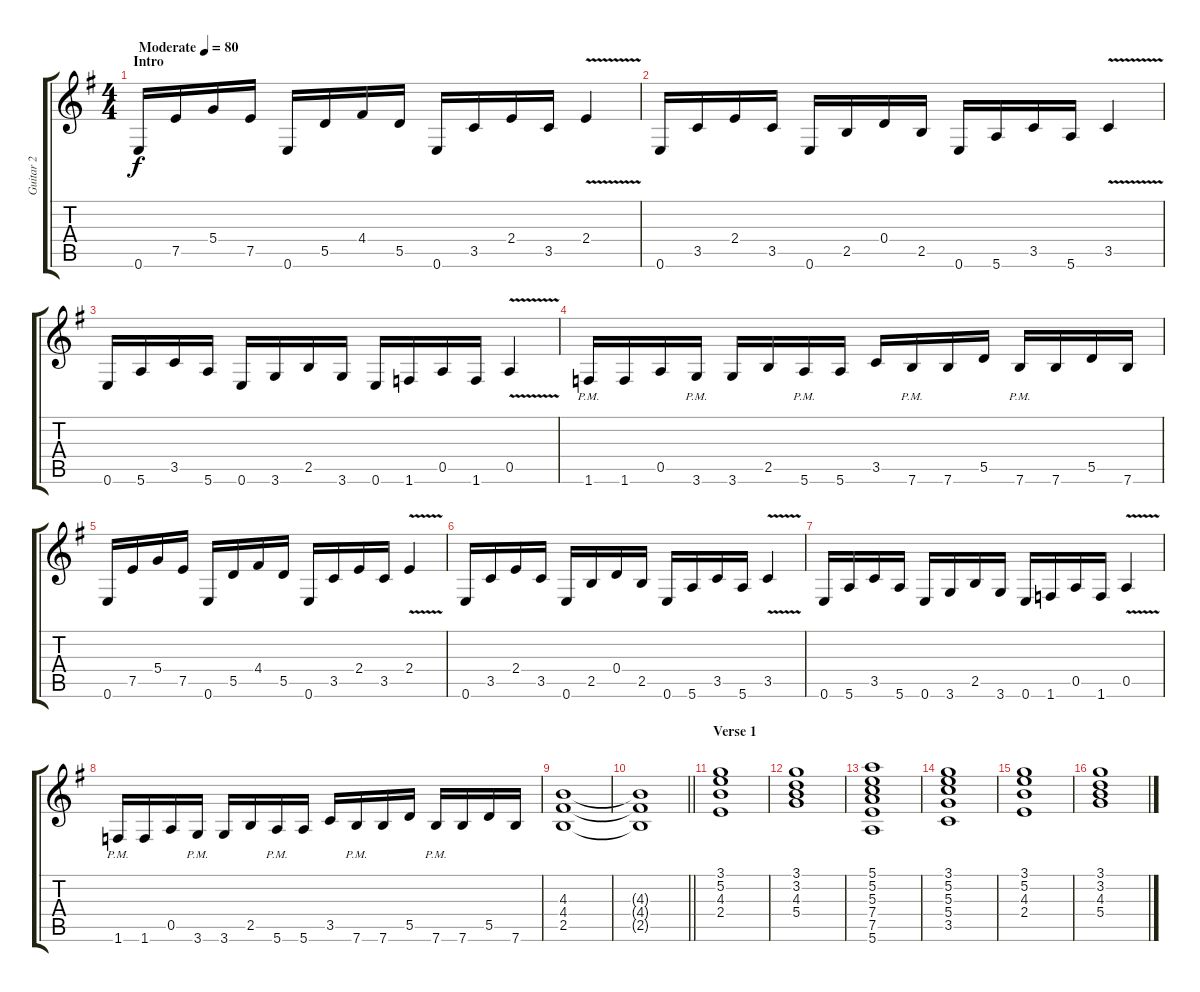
\track ("Guitar 2" "Guitar 2") {instrument distortionguitar}
\staff {score tabs}
\tuning (E4 B3 G3 D3 A2 E2) {hide}
\ts (4 4)
\section ("" "Intro")
\tempo (80 "Moderate")
\clef g2
\ks g
0.6.16{dy f instrument distortionguitar} 7.5.16 5.4.16 7.5.16 0.6.16 5.5.16 4.4.16 5.5.16 0.6.16 3.5.16 2.4.16 3.5.16 2.4{v}.4 |
0.6.16 3.5.16 2.4.16 3.5.16 0.6.16 2.5.16 0.4.16 2.5.16 0.6.16 5.6.16 3.5.16 5.6.16 3.5{v}.4 |
0.6.16 5.6.16 3.5.16 5.6.16 0.6.16 3.6.16 2.5.16 3.6.16 0.6.16 1.6.16 0.5.16 1.6.16 0.5{v}.4 |
1.6{pm}.16 1.6.16 0.5.16 3.6{pm}.16 3.6.16 2.5.16 5.6{pm}.16 5.6.16 3.5.16 7.6{pm}.16 7.6.16 5.5.16 7.6{pm}.16 7.6.16 5.5.16 7.6.16 |
0.6.16 7.5.16 5.4.16 7.5.16 0.6.16 5.5.16 4.4.16 5.5.16 0.6.16 3.5.16 2.4.16 3.5.16 2.4{v}.4 |
0.6.16 3.5.16 2.4.16 3.5.16 0.6.16 2.5.16 0.4.16 2.5.16 0.6.16 5.6.16 3.5.16 5.6.16 3.5{v}.4 |
0.6.16 5.6.16 3.5.16 5.6.16 0.6.16 3.6.16 2.5.16 3.6.16 0.6.16 1.6.16 0.5.16 1.6.16 0.5{v}.4 |
1.6{pm}.16 1.6.16 0.5.16 3.6{pm}.16 3.6.16 2.5.16 5.6{pm}.16 5.6.16 3.5.16 7.6{pm}.16 7.6.16 5.5.16 7.6{pm}.16 7.6.16 5.5.16 7.6.16 |
(4.3 4.4 2.5).1 |
\barLineRight lightlight
(4.3{t} 4.4{t} 2.5{t}).1 |
\section ("" "Verse 1")
(3.1 5.2 4.3 2.4).1{volume 8 instrument electricguitarjazz} |
(3.1 3.2 4.3 5.4).1 |
(5.1 5.2 5.3 7.4 7.5 5.6).1 |
(3.1 5.2 5.3 5.4 3.5).1 |
(3.1 5.2 4.3 2.4).1 |
(3.1 3.2 4.3 5.4).1
